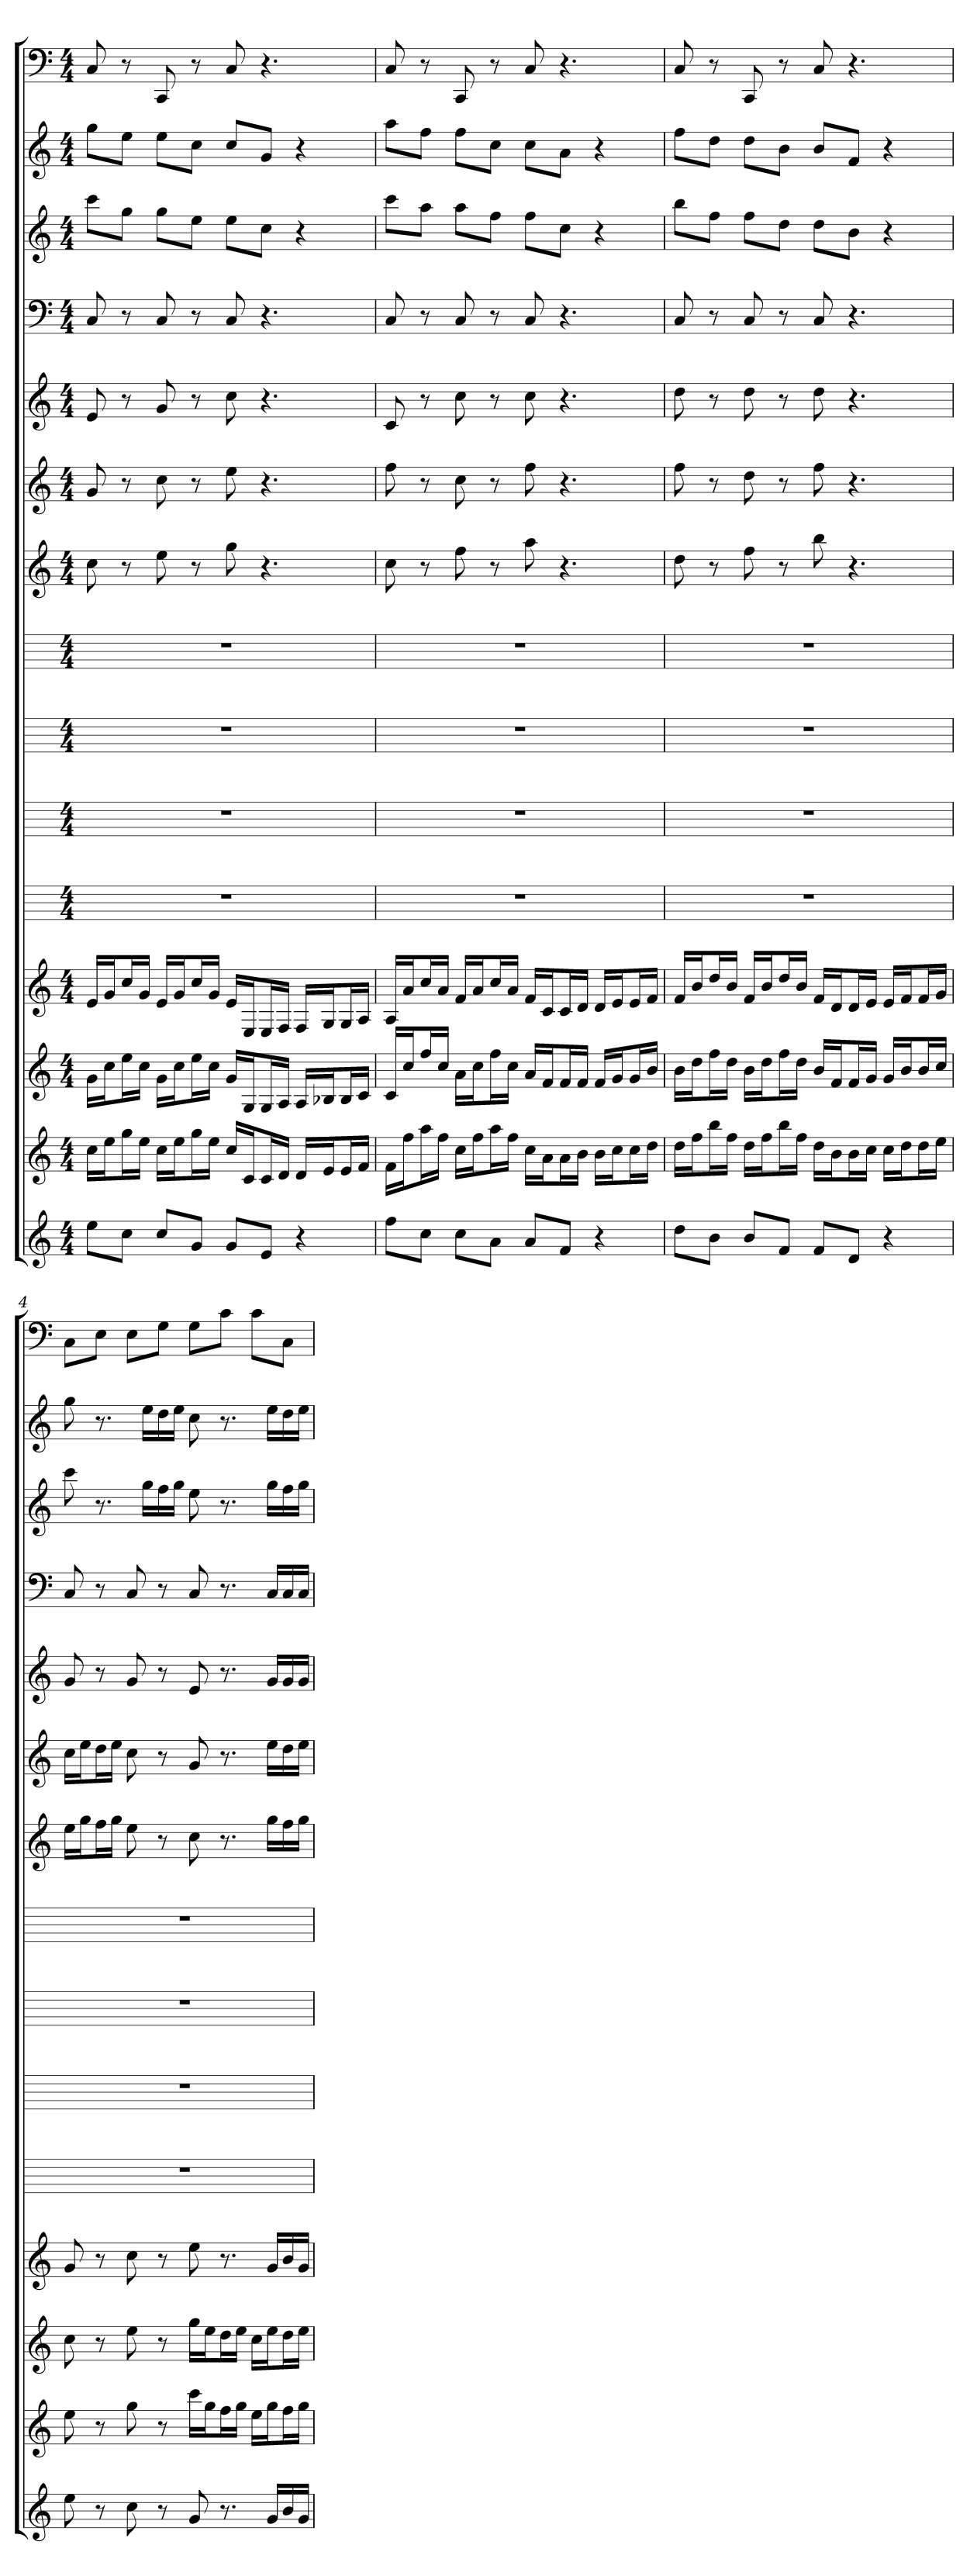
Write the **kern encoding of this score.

**kern	**kern	**kern	**kern	**kern	**kern	**kern	**kern	**kern	**kern	**kern	**kern	**kern	**kern	**kern
*part15	*part14	*part13	*part12	*part11	*part10	*part9	*part8	*part7	*part6	*part5	*part4	*part3	*part2	*part1
*staff15	*staff14	*staff13	*staff12	*staff11	*staff10	*staff9	*staff8	*staff7	*staff6	*staff5	*staff4	*staff3	*staff2	*staff1
*k[]	*k[]	*k[]	*k[]	*k[]	*k[]	*k[]	*k[]	*k[]	*k[]	*k[]	*k[]	*k[]	*k[]	*k[]
*C:	*C:	*C:	*C:	*C:	*C:	*C:	*C:	*C:	*C:	*C:	*C:	*C:	*C:	*C:
*M4/4	*M4/4	*M4/4	*M4/4	*M4/4	*M4/4	*M4/4	*M4/4	*M4/4	*M4/4	*M4/4	*M4/4	*M4/4	*M4/4	*M4/4
=1	=1	=1	=1	=1	=1	=1	=1	=1	=1	=1	=1	=1	=1	=1
8eeL	16ccLL	16gLL	16eLL	1r	1r	1r	1r	8cc	8g	8e	8C	8cccL	8ggL	8C
.	16eeJ	16ccJ	16gJ	.	.	.	.	.	.	.	.	.	.	.
8ccJ	16ggL	16eeL	16ccL	.	.	.	.	8r	8r	8r	8r	8ggJ	8eeJ	8r
.	16eeJJ	16ccJJ	16gJJ	.	.	.	.	.	.	.	.	.	.	.
8ccL	16ccLL	16gLL	16eLL	.	.	.	.	8ee	8cc	8g	8C	8ggL	8eeL	8CC
.	16eeJ	16ccJ	16gJ	.	.	.	.	.	.	.	.	.	.	.
8gJ	16ggL	16eeL	16ccL	.	.	.	.	8r	8r	8r	8r	8eeJ	8ccJ	8r
.	16eeJJ	16ccJJ	16gJJ	.	.	.	.	.	.	.	.	.	.	.
8gL	16ccLL	16gLL	16eLL	.	.	.	.	8gg	8ee	8cc	8C	8eeL	8ccL	8C
.	16cJ	16GJ	16EJ	.	.	.	.	.	.	.	.	.	.	.
8eJ	16cL	16GL	16EL	.	.	.	.	4.r	4.r	4.r	4.r	8ccJ	8gJ	4.r
.	16dJJ	16AJJ	16FJJ	.	.	.	.	.	.	.	.	.	.	.
4r	16dLL	16ALL	16FLL	.	.	.	.	.	.	.	.	4r	4r	.
.	16eJ	16B-XJ	16GJ	.	.	.	.	.	.	.	.	.	.	.
.	16eL	16B-L	16GL	.	.	.	.	.	.	.	.	.	.	.
.	16fJJ	16cJJ	16AJJ	.	.	.	.	.	.	.	.	.	.	.
=2	=2	=2	=2	=2	=2	=2	=2	=2	=2	=2	=2	=2	=2	=2
8ffL	16fLL	16cLL	16ALL	1r	1r	1r	1r	8cc	8ff	8c	8C	8cccL	8aaL	8C
.	16ffJ	16ccJ	16aJ	.	.	.	.	.	.	.	.	.	.	.
8ccJ	16aaL	16ffL	16ccL	.	.	.	.	8r	8r	8r	8r	8aaJ	8ffJ	8r
.	16ffJJ	16ccJJ	16aJJ	.	.	.	.	.	.	.	.	.	.	.
8ccL	16ccLL	16aLL	16fLL	.	.	.	.	8ff	8cc	8cc	8C	8aaL	8ffL	8CC
.	16ffJ	16ccJ	16aJ	.	.	.	.	.	.	.	.	.	.	.
8aJ	16aaL	16ffL	16ccL	.	.	.	.	8r	8r	8r	8r	8ffJ	8ccJ	8r
.	16ffJJ	16ccJJ	16aJJ	.	.	.	.	.	.	.	.	.	.	.
8aL	16ccLL	16aLL	16fLL	.	.	.	.	8aa	8ff	8cc	8C	8ffL	8ccL	8C
.	16aJ	16fJ	16cJ	.	.	.	.	.	.	.	.	.	.	.
8fJ	16aL	16fL	16cL	.	.	.	.	4.r	4.r	4.r	4.r	8ccJ	8aJ	4.r
.	16bJJ	16fJJ	16dJJ	.	.	.	.	.	.	.	.	.	.	.
4r	16bLL	16fLL	16dLL	.	.	.	.	.	.	.	.	4r	4r	.
.	16ccJ	16gJ	16eJ	.	.	.	.	.	.	.	.	.	.	.
.	16ccL	16gL	16eL	.	.	.	.	.	.	.	.	.	.	.
.	16ddJJ	16bJJ	16fJJ	.	.	.	.	.	.	.	.	.	.	.
=3	=3	=3	=3	=3	=3	=3	=3	=3	=3	=3	=3	=3	=3	=3
8ddL	16ddLL	16bLL	16fLL	1r	1r	1r	1r	8dd	8ff	8dd	8C	8bbL	8ffL	8C
.	16ffJ	16ddJ	16bJ	.	.	.	.	.	.	.	.	.	.	.
8bJ	16bbL	16ffL	16ddL	.	.	.	.	8r	8r	8r	8r	8ffJ	8ddJ	8r
.	16ffJJ	16ddJJ	16bJJ	.	.	.	.	.	.	.	.	.	.	.
8bL	16ddLL	16bLL	16fLL	.	.	.	.	8ff	8dd	8dd	8C	8ffL	8ddL	8CC
.	16ffJ	16ddJ	16bJ	.	.	.	.	.	.	.	.	.	.	.
8fJ	16bbL	16ffL	16ddL	.	.	.	.	8r	8r	8r	8r	8ddJ	8bJ	8r
.	16ffJJ	16ddJJ	16bJJ	.	.	.	.	.	.	.	.	.	.	.
8fL	16ddLL	16bLL	16fLL	.	.	.	.	8bb	8ff	8dd	8C	8ddL	8bL	8C
.	16bJ	16fJ	16dJ	.	.	.	.	.	.	.	.	.	.	.
8dJ	16bL	16fL	16dL	.	.	.	.	4.r	4.r	4.r	4.r	8bJ	8fJ	4.r
.	16ccJJ	16gJJ	16eJJ	.	.	.	.	.	.	.	.	.	.	.
4r	16ccLL	16gLL	16eLL	.	.	.	.	.	.	.	.	4r	4r	.
.	16ddJ	16bJ	16fJ	.	.	.	.	.	.	.	.	.	.	.
.	16ddL	16bL	16fL	.	.	.	.	.	.	.	.	.	.	.
.	16eeJJ	16ccJJ	16gJJ	.	.	.	.	.	.	.	.	.	.	.
=4	=4	=4	=4	=4	=4	=4	=4	=4	=4	=4	=4	=4	=4	=4
8ee	8ee	8cc	8g	1r	1r	1r	1r	16eeLL	16ccLL	8g	8C	8ccc	8gg	8CL
.	.	.	.	.	.	.	.	16ggJ	16eeJ	.	.	.	.	.
8r	8r	8r	8r	.	.	.	.	16ffL	16ddL	8r	8r	8.r	8.r	8EJ
.	.	.	.	.	.	.	.	16ggJJ	16eeJJ	.	.	.	.	.
8cc	8gg	8ee	8cc	.	.	.	.	8ee	8cc	8g	8C	.	.	8EL
.	.	.	.	.	.	.	.	.	.	.	.	16ggLL	16eeLL	.
8r	8r	8r	8r	.	.	.	.	8r	8r	8r	8r	16ff	16dd	8GJ
.	.	.	.	.	.	.	.	.	.	.	.	16ggJJ	16eeJJ	.
8g	16cccLL	16ggLL	8ee	.	.	.	.	8cc	8g	8e	8C	8ee	8cc	8GL
.	16ggJ	16eeJ	.	.	.	.	.	.	.	.	.	.	.	.
8.r	16ffL	16ddL	8.r	.	.	.	.	8.r	8.r	8.r	8.r	8.r	8.r	8cJ
.	16ggJJ	16eeJJ	.	.	.	.	.	.	.	.	.	.	.	.
.	16eeLL	16ccLL	.	.	.	.	.	.	.	.	.	.	.	8cL
16gLL	16ggJ	16eeJ	16gLL	.	.	.	.	16ggLL	16eeLL	16gLL	16CLL	16ggLL	16eeLL	.
16b	16ffL	16ddL	16b	.	.	.	.	16ff	16dd	16g	16C	16ff	16dd	8CJ
16gJJ	16ggJJ	16eeJJ	16gJJ	.	.	.	.	16ggJJ	16eeJJ	16gJJ	16CJJ	16ggJJ	16eeJJ	.
=	=	=	=	=	=	=	=	=	=	=	=	=	=	=
*-	*-	*-	*-	*-	*-	*-	*-	*-	*-	*-	*-	*-	*-	*-
